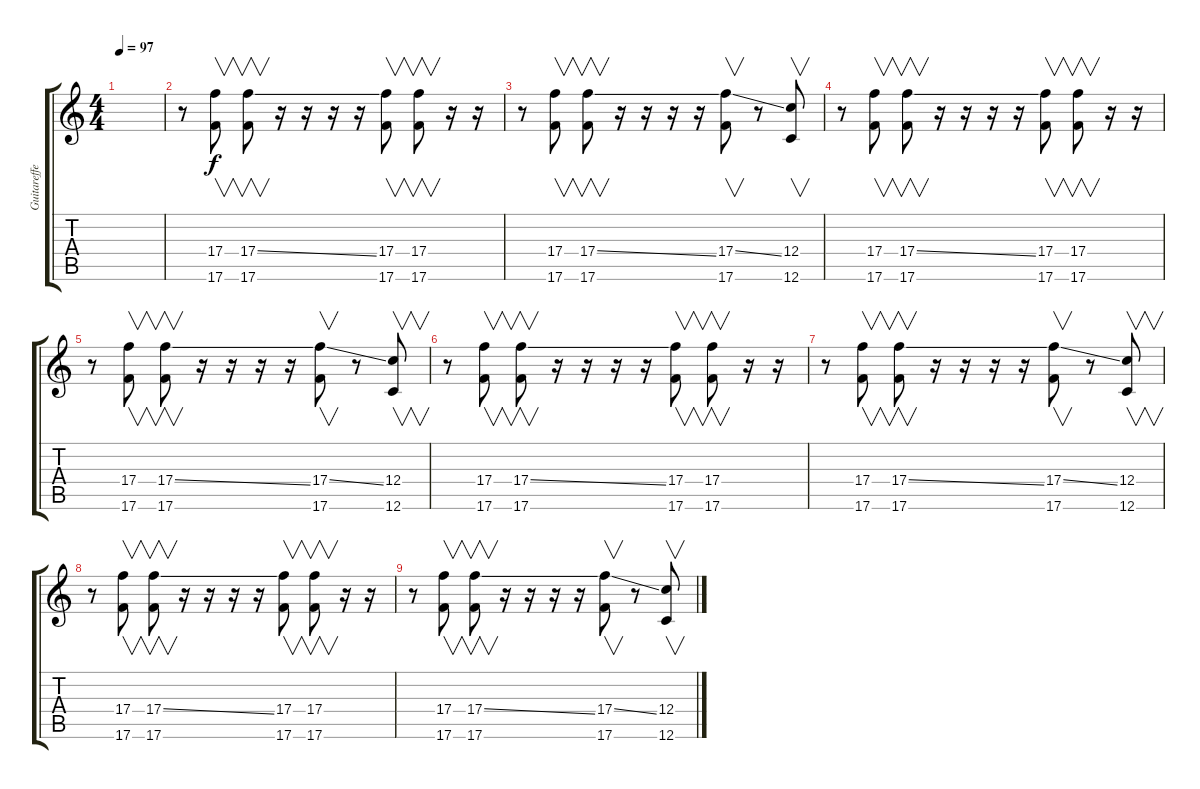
\track ("Guitareffect " "Guitareffe") {instrument overdrivenguitar}
\staff {score tabs}
\tuning (D4 A3 F3 C3 G2 C2) {hide}
\ts (4 4)
\tempo 97
\clef g2
\ks c
|
r.8 (17.4 17.6).8{v} (17.4{ss} 17.6).8{v} r.16 r.16 r.16 r.16 (17.4 17.6).8{v} (17.4 17.6).8{v} r.16 r.16 |
r.8 (17.4 17.6).8{v} (17.4{ss} 17.6).8{v} r.16 r.16 r.16 r.16 (17.4{ss} 17.6).8{v} r.8 (12.4 12.6).8{v} |
r.8 (17.4 17.6).8{v} (17.4{ss} 17.6).8{v} r.16 r.16 r.16 r.16 (17.4 17.6).8{v} (17.4 17.6).8{v} r.16 r.16 |
r.8 (17.4 17.6).8{v} (17.4{ss} 17.6).8{v} r.16 r.16 r.16 r.16 (17.4{ss} 17.6).8{v} r.8 (12.4 12.6).8{v} |
r.8 (17.4 17.6).8{v} (17.4{ss} 17.6).8{v} r.16 r.16 r.16 r.16 (17.4 17.6).8{v} (17.4 17.6).8{v} r.16 r.16 |
r.8 (17.4 17.6).8{v} (17.4{ss} 17.6).8{v} r.16 r.16 r.16 r.16 (17.4{ss} 17.6).8{v} r.8 (12.4 12.6).8{v} |
r.8 (17.4 17.6).8{v} (17.4{ss} 17.6).8{v} r.16 r.16 r.16 r.16 (17.4 17.6).8{v} (17.4 17.6).8{v} r.16 r.16 |
r.8 (17.4 17.6).8{v} (17.4{ss} 17.6).8{v} r.16 r.16 r.16 r.16 (17.4{ss} 17.6).8{v} r.8 (12.4 12.6).8{v}
